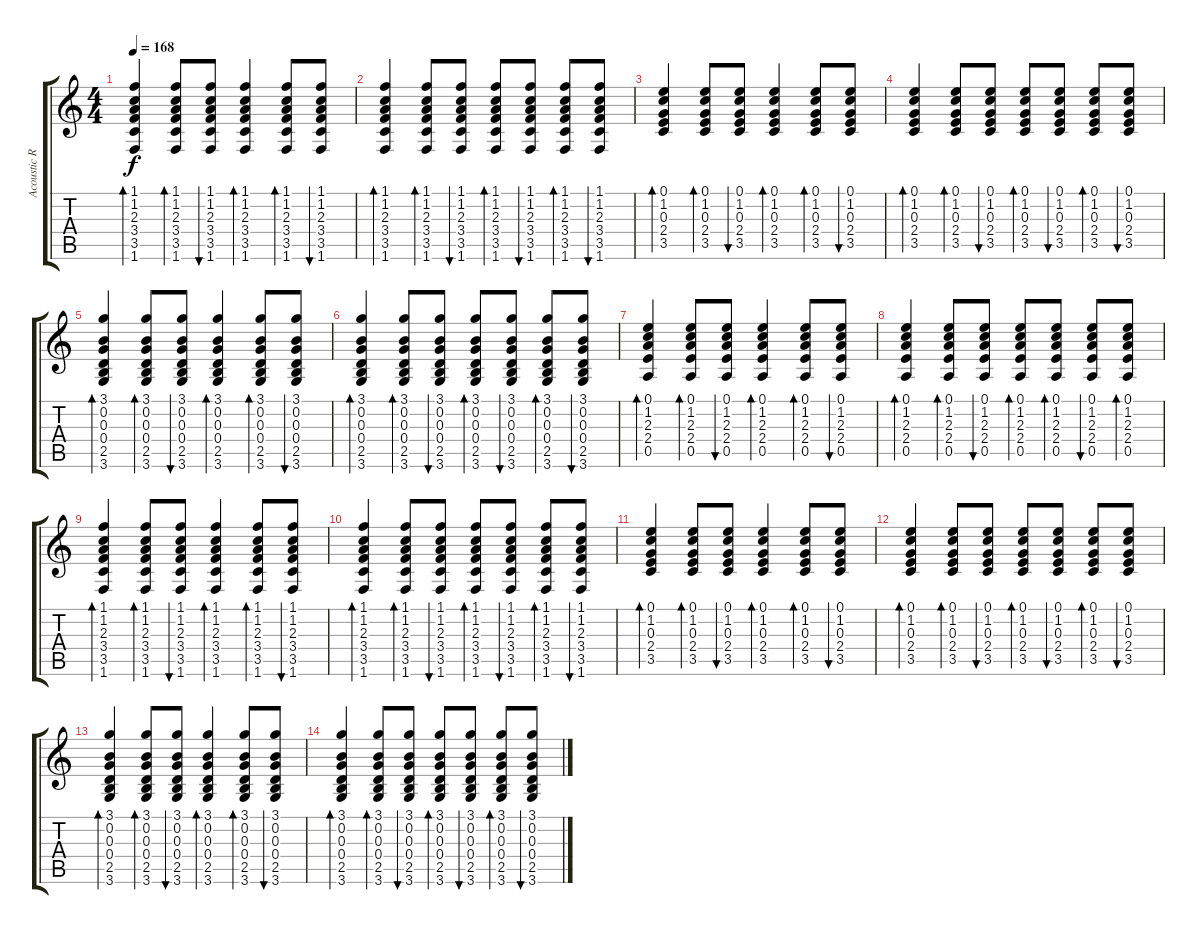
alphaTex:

\track ("Acoustic Rhythm" "Acoustic R") {instrument acousticguitarsteel}
\staff {score tabs}
\tuning (E4 B3 G3 D3 A2 E2) {hide}
\ts (4 4)
\tempo 168
\clef g2
\ks c
(1.1 1.2 2.3 3.4 3.5 1.6).4{bd 60 dy f} (1.1 1.2 2.3 3.4 3.5 1.6).8{bd 60} (1.1 1.2 2.3 3.4 3.5 1.6).8{bu 60} (1.1 1.2 2.3 3.4 3.5 1.6).4{bd 60} (1.1 1.2 2.3 3.4 3.5 1.6).8{bd 60} (1.1 1.2 2.3 3.4 3.5 1.6).8{bu 60} |
(1.1 1.2 2.3 3.4 3.5 1.6).4{bd 60} (1.1 1.2 2.3 3.4 3.5 1.6).8{bd 60} (1.1 1.2 2.3 3.4 3.5 1.6).8{bu 60} (1.1 1.2 2.3 3.4 3.5 1.6).8{bd 60} (1.1 1.2 2.3 3.4 3.5 1.6).8{bu 60} (1.1 1.2 2.3 3.4 3.5 1.6).8{bd 60} (1.1 1.2 2.3 3.4 3.5 1.6).8{bu 60} |
(0.1 1.2 0.3 2.4 3.5).4{bd 60} (0.1 1.2 0.3 2.4 3.5).8{bd 60} (0.1 1.2 0.3 2.4 3.5).8{bu 60} (0.1 1.2 0.3 2.4 3.5).4{bd 60} (0.1 1.2 0.3 2.4 3.5).8{bd 60} (0.1 1.2 0.3 2.4 3.5).8{bu 60} |
(0.1 1.2 0.3 2.4 3.5).4{bd 60} (0.1 1.2 0.3 2.4 3.5).8{bd 60} (0.1 1.2 0.3 2.4 3.5).8{bu 60} (0.1 1.2 0.3 2.4 3.5).8{bd 60} (0.1 1.2 0.3 2.4 3.5).8{bu 60} (0.1 1.2 0.3 2.4 3.5).8{bd 60} (0.1 1.2 0.3 2.4 3.5).8{bu 60} |
(3.1 0.2 0.3 0.4 2.5 3.6).4{bd 60} (3.1 0.2 0.3 0.4 2.5 3.6).8{bd 60} (3.1 0.2 0.3 0.4 2.5 3.6).8{bu 60} (3.1 0.2 0.3 0.4 2.5 3.6).4{bd 60} (3.1 0.2 0.3 0.4 2.5 3.6).8{bd 60} (3.1 0.2 0.3 0.4 2.5 3.6).8{bu 60} |
(3.1 0.2 0.3 0.4 2.5 3.6).4{bd 60} (3.1 0.2 0.3 0.4 2.5 3.6).8{bd 60} (3.1 0.2 0.3 0.4 2.5 3.6).8{bu 60} (3.1 0.2 0.3 0.4 2.5 3.6).8{bd 60} (3.1 0.2 0.3 0.4 2.5 3.6).8{bu 60} (3.1 0.2 0.3 0.4 2.5 3.6).8{bd 60} (3.1 0.2 0.3 0.4 2.5 3.6).8{bu 60} |
(0.1 1.2 2.3 2.4 0.5).4{bd 60} (0.1 1.2 2.3 2.4 0.5).8{bd 60} (0.1 1.2 2.3 2.4 0.5).8{bu 60} (0.1 1.2 2.3 2.4 0.5).4{bd 60} (0.1 1.2 2.3 2.4 0.5).8{bd 60} (0.1 1.2 2.3 2.4 0.5).8{bu 60} |
(0.1 1.2 2.3 2.4 0.5).4{bd 60} (0.1 1.2 2.3 2.4 0.5).8{bd 60} (0.1 1.2 2.3 2.4 0.5).8{bu 60} (0.1 1.2 2.3 2.4 0.5).8{bd 60} (0.1 1.2 2.3 2.4 0.5).8{bd 60} (0.1 1.2 2.3 2.4 0.5).8{bu 60} (0.1 1.2 2.3 2.4 0.5).8{bd 60} |
(1.1 1.2 2.3 3.4 3.5 1.6).4{bd 60} (1.1 1.2 2.3 3.4 3.5 1.6).8{bd 60} (1.1 1.2 2.3 3.4 3.5 1.6).8{bu 60} (1.1 1.2 2.3 3.4 3.5 1.6).4{bd 60} (1.1 1.2 2.3 3.4 3.5 1.6).8{bd 60} (1.1 1.2 2.3 3.4 3.5 1.6).8{bu 60} |
(1.1 1.2 2.3 3.4 3.5 1.6).4{bd 60} (1.1 1.2 2.3 3.4 3.5 1.6).8{bd 60} (1.1 1.2 2.3 3.4 3.5 1.6).8{bu 60} (1.1 1.2 2.3 3.4 3.5 1.6).8{bd 60} (1.1 1.2 2.3 3.4 3.5 1.6).8{bu 60} (1.1 1.2 2.3 3.4 3.5 1.6).8{bd 60} (1.1 1.2 2.3 3.4 3.5 1.6).8{bu 60} |
(0.1 1.2 0.3 2.4 3.5).4{bd 60} (0.1 1.2 0.3 2.4 3.5).8{bd 60} (0.1 1.2 0.3 2.4 3.5).8{bu 60} (0.1 1.2 0.3 2.4 3.5).4{bd 60} (0.1 1.2 0.3 2.4 3.5).8{bd 60} (0.1 1.2 0.3 2.4 3.5).8{bu 60} |
(0.1 1.2 0.3 2.4 3.5).4{bd 60} (0.1 1.2 0.3 2.4 3.5).8{bd 60} (0.1 1.2 0.3 2.4 3.5).8{bu 60} (0.1 1.2 0.3 2.4 3.5).8{bd 60} (0.1 1.2 0.3 2.4 3.5).8{bu 60} (0.1 1.2 0.3 2.4 3.5).8{bd 60} (0.1 1.2 0.3 2.4 3.5).8{bu 60} |
(3.1 0.2 0.3 0.4 2.5 3.6).4{bd 60} (3.1 0.2 0.3 0.4 2.5 3.6).8{bd 60} (3.1 0.2 0.3 0.4 2.5 3.6).8{bu 60} (3.1 0.2 0.3 0.4 2.5 3.6).4{bd 60} (3.1 0.2 0.3 0.4 2.5 3.6).8{bd 60} (3.1 0.2 0.3 0.4 2.5 3.6).8{bu 60} |
(3.1 0.2 0.3 0.4 2.5 3.6).4{bd 60} (3.1 0.2 0.3 0.4 2.5 3.6).8{bd 60} (3.1 0.2 0.3 0.4 2.5 3.6).8{bu 60} (3.1 0.2 0.3 0.4 2.5 3.6).8{bd 60} (3.1 0.2 0.3 0.4 2.5 3.6).8{bu 60} (3.1 0.2 0.3 0.4 2.5 3.6).8{bd 60} (3.1 0.2 0.3 0.4 2.5 3.6).8{bu 60}
